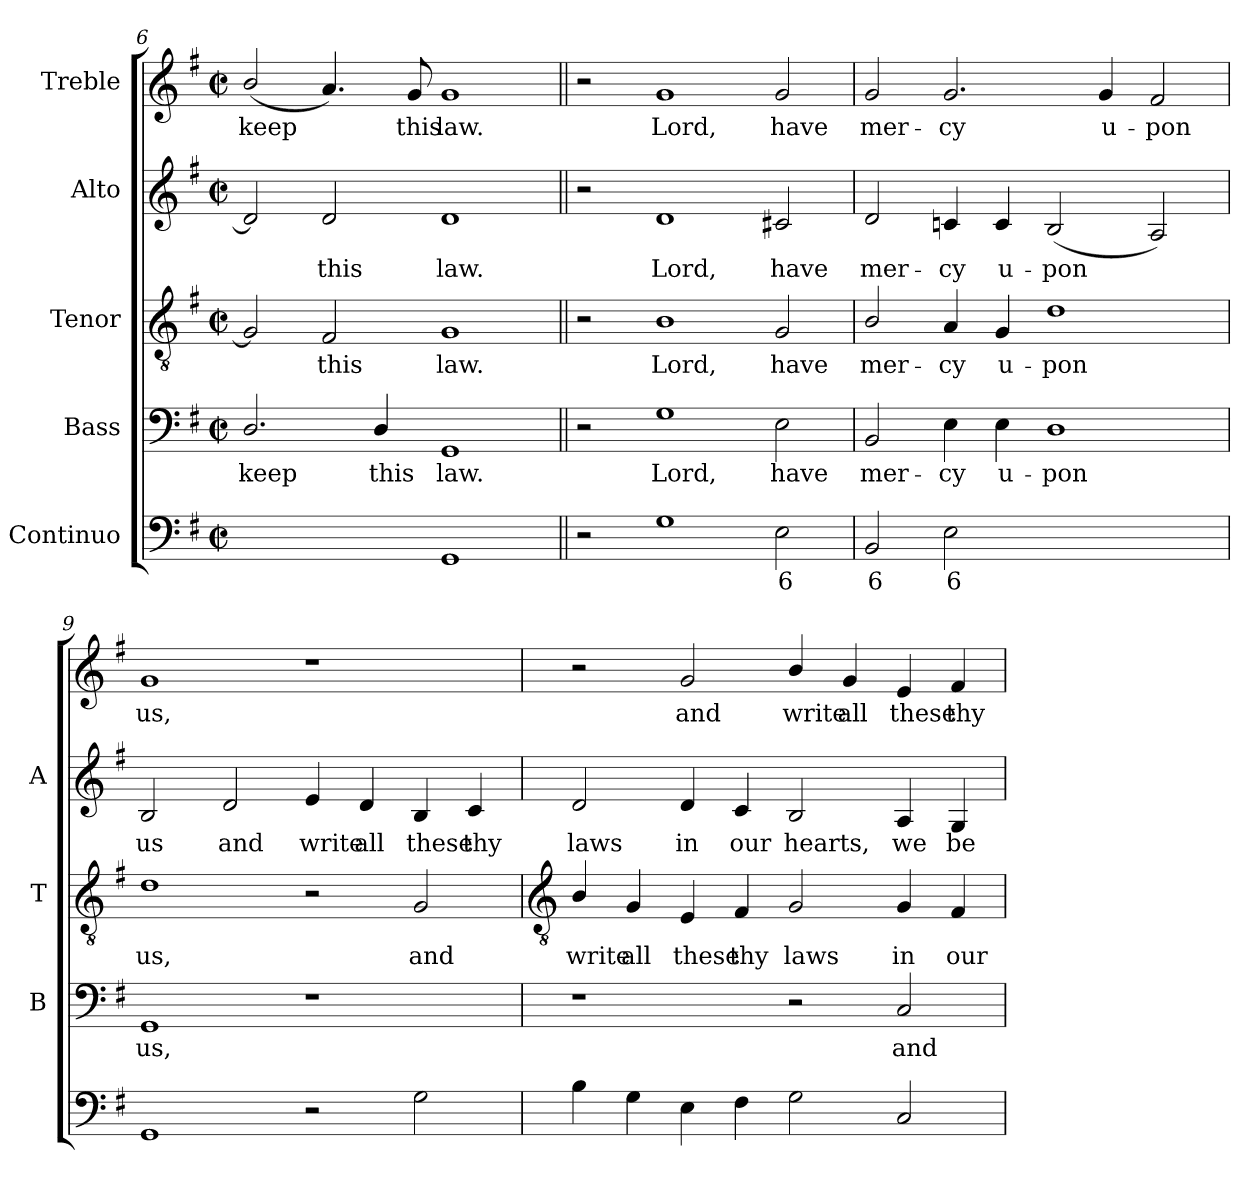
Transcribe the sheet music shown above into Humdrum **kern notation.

**kern	**text	**text	**kern	**text	**kern	**text	**kern	**text	**kern	**text
*part5	*part5	*part5	*part4	*part4	*part3	*part3	*part2	*part2	*part1	*part1
*staff5	*staff5	*staff5	*staff4	*staff4	*staff3	*staff3	*staff2	*staff2	*staff1	*staff1
*I"Continuo	*	*	*I"Bass	*	*I"Tenor	*	*I"Alto	*	*I"Treble	*
*	*	*	*I'B	*	*I'T	*	*I'A	*	*	*
*clefF4	*	*	*clefF4	*	*clefGv2	*	*clefG2	*	*clefG2	*
*k[f#]	*	*	*k[f#]	*	*k[f#]	*	*k[f#]	*	*k[f#]	*
*G:	*	*	*G:	*	*G:	*	*G:	*	*G:	*
*M4/2	*	*	*M4/2	*	*M4/2	*	*M4/2	*	*M4/2	*
*met(c|)	*	*	*met(c|)	*	*met(c|)	*	*met(c|)	*	*met(c|)	*
=6	=6	=6	=6	=6	=6	=6	=6	=6	=6	=6
!	!LO:LY:b	!LO:LY:b	!	!LO:LY:b	!	!	!	!	!	!LO:LY:b
[2Dyy	6	4	2.D/	keep	2G]	.	2d]	.	(<2b/	keep
!	!LO:LY:b	!LO:LY:b	!	!	!	!LO:LY:b	!	!LO:LY:b	!	!
2Dyy]	5	3	.	.	2F#	this	2d	this	4.a)	.
!	!	!	!	!LO:LY:b	!	!	!	!	!	!
.	.	.	4D/	this	.	.	.	.	.	.
!	!	!	!	!	!	!	!	!	!	!LO:LY:b
.	.	.	.	.	.	.	.	.	8g	this
!	!	!	!	!LO:LY:b	!	!LO:LY:b	!	!LO:LY:b	!	!LO:LY:b
1GG	.	.	1GG	law.	1G	law.	1d	law.	1g	law.
=7||	=7||	=7||	=7||	=7||	=7||	=7||	=7||	=7||	=7||	=7||
2r	.	.	2r	.	2r	.	2r	.	2r	.
!	!	!	!	!LO:LY:b	!	!LO:LY:b	!	!LO:LY:b	!	!LO:LY:b
1G	.	.	1G	Lord,	1B	Lord,	1d	Lord,	1g	Lord,
!	!LO:LY:b	!	!	!LO:LY:b	!	!LO:LY:b	!	!LO:LY:b	!	!LO:LY:b
2E	6	.	2E	have	2G	have	2c#X	have	2g	have
=8	=8	=8	=8	=8	=8	=8	=8	=8	=8	=8
!	!LO:LY:b	!	!	!LO:LY:b	!	!LO:LY:b	!	!LO:LY:b	!	!LO:LY:b
2BB	6	.	2BB	mer-	2B/	mer-	2d	mer-	2g	mer-
!	!LO:LY:b	!	!	!LO:LY:b	!	!LO:LY:b	!	!LO:LY:b	!	!LO:LY:b
2E	6	.	4E	-cy	4A	-cy	4cn	-cy	2.g	-cy
!	!	!	!	!LO:LY:b	!	!LO:LY:b	!	!LO:LY:b	!	!
.	.	.	4E	u-	4G	u-	4c	u-	.	.
!	!LO:LY:b	!LO:LY:b	!	!LO:LY:b	!	!LO:LY:b	!	!LO:LY:b	!	!
[2Dyy	6	4	1D	-pon	1d	-pon	(<2B	-pon	.	.
!	!	!	!	!	!	!	!	!	!	!LO:LY:b
.	.	.	.	.	.	.	.	.	4g	u-
!	!LO:LY:b	!LO:LY:b	!	!	!	!	!	!	!	!LO:LY:b
2Dyy]	5	3	.	.	.	.	2A)	.	2f#	-pon
=9	=9	=9	=9	=9	=9	=9	=9	=9	=9	=9
!	!	!	!	!LO:LY:b	!	!LO:LY:b	!	!LO:LY:b	!	!LO:LY:b
1GG	.	.	1GG	us,	1d	us,	2B	us	1g	us,
!	!	!	!	!	!	!	!	!LO:LY:b	!	!
.	.	.	.	.	.	.	2d	and	.	.
!	!	!	!	!	!	!	!	!LO:LY:b	!	!
2r	.	.	1r	.	2r	.	4e	write	1r	.
!	!	!	!	!	!	!	!	!LO:LY:b	!	!
.	.	.	.	.	.	.	4d	all	.	.
!	!	!	!	!	!	!LO:LY:b	!	!LO:LY:b	!	!
2G	.	.	.	.	2G	and	4B	these	.	.
!	!	!	!	!	!	!	!	!LO:LY:b	!	!
.	.	.	.	.	.	.	4c	thy	.	.
!!LO:LB:g=z
=10	=10	=10	=10	=10	=10	=10	=10	=10	=10	=10
*	*	*	*	*	*clefGv2	*	*	*	*	*
!	!	!	!	!	!	!LO:LY:b	!	!LO:LY:b	!	!
4B	.	.	1r	.	4B/	write	2d	laws	2r	.
!	!	!	!	!	!	!LO:LY:b	!	!	!	!
4G	.	.	.	.	4G	all	.	.	.	.
!	!	!	!	!	!	!LO:LY:b	!	!LO:LY:b	!	!LO:LY:b
4E	.	.	.	.	4E	these	4d	in	2g	and
!	!	!	!	!	!	!LO:LY:b	!	!LO:LY:b	!	!
4F#	.	.	.	.	4F#	thy	4c	our	.	.
!	!	!	!	!	!	!LO:LY:b	!	!LO:LY:b	!	!LO:LY:b
2G	.	.	2r	.	2G	laws	2B	hearts,	4b/	write
!	!	!	!	!	!	!	!	!	!	!LO:LY:b
.	.	.	.	.	.	.	.	.	4g	all
!	!	!	!	!LO:LY:b	!	!LO:LY:b	!	!LO:LY:b	!	!LO:LY:b
2C	.	.	2C	and	4G	in	4A	we	4e	these
!	!	!	!	!	!	!LO:LY:b	!	!LO:LY:b	!	!LO:LY:b
.	.	.	.	.	4F#	our	4G	be-	4f#	thy
=	=	=	=	=	=	=	=	=	=	=
*-	*-	*-	*-	*-	*-	*-	*-	*-	*-	*-
